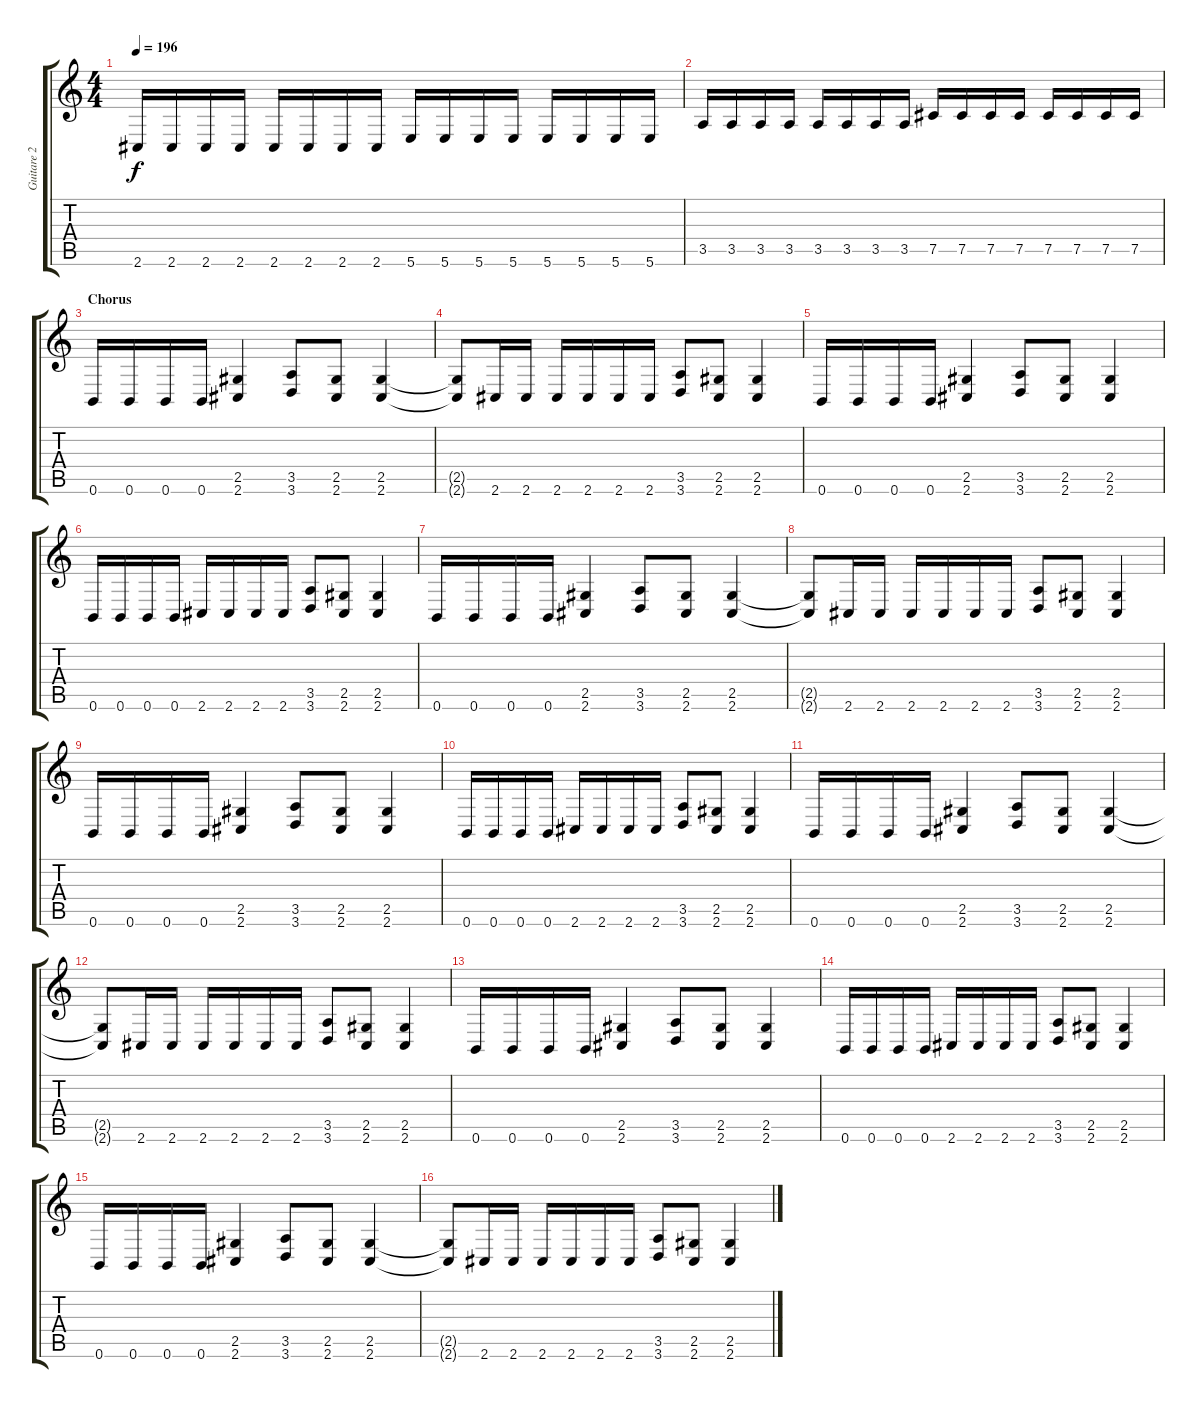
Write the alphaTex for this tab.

\track ("Guitare 2" "Guitare 2") {instrument distortionguitar}
\staff {score tabs}
\tuning (Db4 Ab3 E3 B2 Gb2 B1) {hide}
\ts (4 4)
\tempo 196
\clef g2
\ks c
2.6.16{dy f} 2.6.16 2.6.16 2.6.16 2.6.16 2.6.16 2.6.16 2.6.16 5.6.16 5.6.16 5.6.16 5.6.16 5.6.16 5.6.16 5.6.16 5.6.16 |
3.5.16 3.5.16 3.5.16 3.5.16 3.5.16 3.5.16 3.5.16 3.5.16 7.5.16 7.5.16 7.5.16 7.5.16 7.5.16 7.5.16 7.5.16 7.5.16 |
\section ("" "Chorus")
0.6.16 0.6.16 0.6.16 0.6.16 (2.5 2.6).4 (3.5 3.6).8 (2.5 2.6).8 (2.5 2.6).4 |
(2.5{t} 2.6{t}).8 2.6.16 2.6.16 2.6.16 2.6.16 2.6.16 2.6.16 (3.5 3.6).8 (2.5 2.6).8 (2.5 2.6).4 |
0.6.16 0.6.16 0.6.16 0.6.16 (2.5 2.6).4 (3.5 3.6).8 (2.5 2.6).8 (2.5 2.6).4 |
0.6.16 0.6.16 0.6.16 0.6.16 2.6.16 2.6.16 2.6.16 2.6.16 (3.5 3.6).8 (2.5 2.6).8 (2.5 2.6).4 |
0.6.16 0.6.16 0.6.16 0.6.16 (2.5 2.6).4 (3.5 3.6).8 (2.5 2.6).8 (2.5 2.6).4 |
(2.5{t} 2.6{t}).8 2.6.16 2.6.16 2.6.16 2.6.16 2.6.16 2.6.16 (3.5 3.6).8 (2.5 2.6).8 (2.5 2.6).4 |
0.6.16 0.6.16 0.6.16 0.6.16 (2.5 2.6).4 (3.5 3.6).8 (2.5 2.6).8 (2.5 2.6).4 |
0.6.16 0.6.16 0.6.16 0.6.16 2.6.16 2.6.16 2.6.16 2.6.16 (3.5 3.6).8 (2.5 2.6).8 (2.5 2.6).4 |
0.6.16 0.6.16 0.6.16 0.6.16 (2.5 2.6).4 (3.5 3.6).8 (2.5 2.6).8 (2.5 2.6).4 |
(2.5{t} 2.6{t}).8 2.6.16 2.6.16 2.6.16 2.6.16 2.6.16 2.6.16 (3.5 3.6).8 (2.5 2.6).8 (2.5 2.6).4 |
0.6.16 0.6.16 0.6.16 0.6.16 (2.5 2.6).4 (3.5 3.6).8 (2.5 2.6).8 (2.5 2.6).4 |
0.6.16 0.6.16 0.6.16 0.6.16 2.6.16 2.6.16 2.6.16 2.6.16 (3.5 3.6).8 (2.5 2.6).8 (2.5 2.6).4 |
0.6.16 0.6.16 0.6.16 0.6.16 (2.5 2.6).4 (3.5 3.6).8 (2.5 2.6).8 (2.5 2.6).4 |
(2.5{t} 2.6{t}).8 2.6.16 2.6.16 2.6.16 2.6.16 2.6.16 2.6.16 (3.5 3.6).8 (2.5 2.6).8 (2.5 2.6).4
